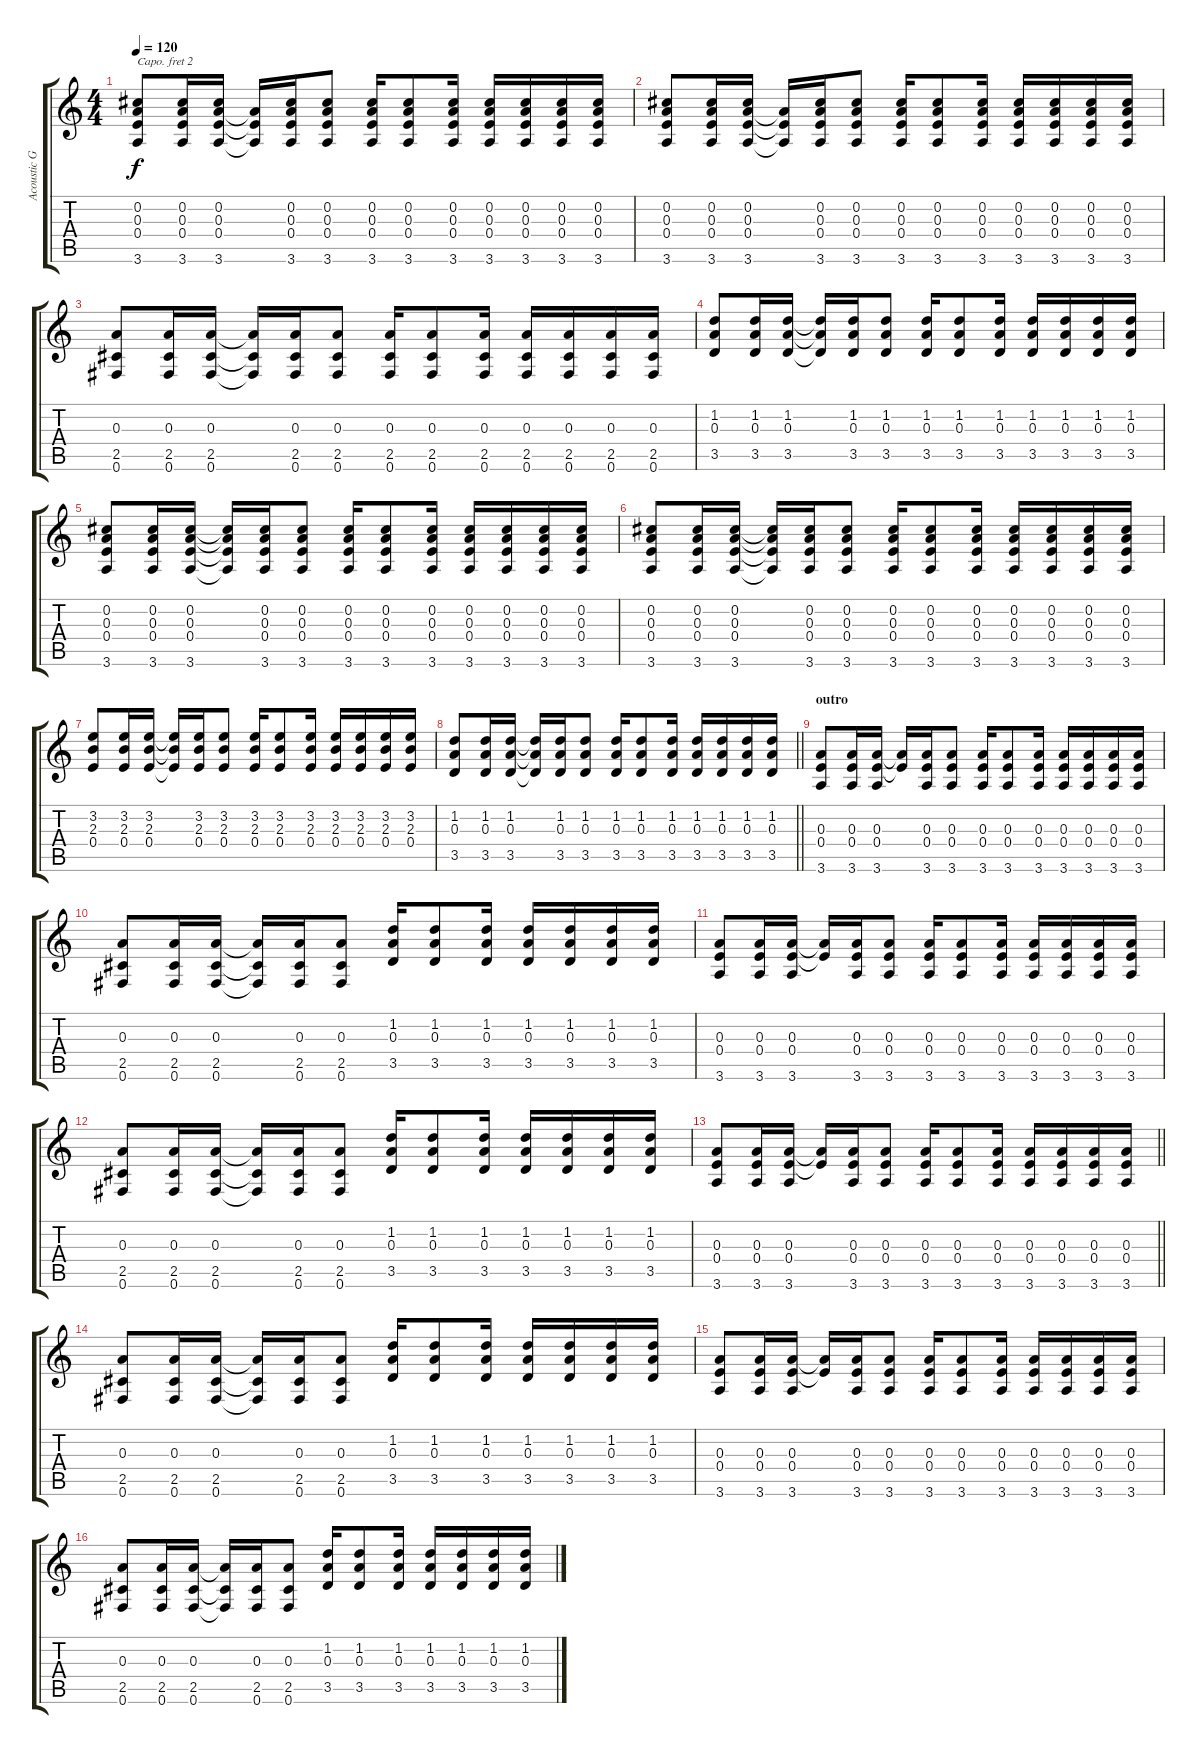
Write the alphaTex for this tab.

\track ("Acoustic Guitar (Tom Delonge)" "Acoustic G") {instrument acousticguitarsteel}
\staff {score tabs}
\capo 2
\tuning (E4 B3 G3 D3 A2 E2) {hide}
\ts (4 4)
\tempo 120
\clef g2
\ks c
(0.2 0.3 0.4 3.6).8{dy f} (0.2 0.3 0.4 3.6).16 (0.2 0.3 0.4 3.6).16 (0.3{t} 0.4{t} 3.6{t}).16 (0.2 0.3 0.4 3.6).16 (0.2 0.3 0.4 3.6).8 (0.2 0.3 0.4 3.6).16 (0.2 0.3 0.4 3.6).8 (0.2 0.3 0.4 3.6).16 (0.2 0.3 0.4 3.6).16 (0.2 0.3 0.4 3.6).16 (0.2 0.3 0.4 3.6).16 (0.2 0.3 0.4 3.6).16 |
(0.2 0.3 0.4 3.6).8 (0.2 0.3 0.4 3.6).16 (0.2 0.3 0.4 3.6).16 (0.3{t} 0.4{t} 3.6{t}).16 (0.2 0.3 0.4 3.6).16 (0.2 0.3 0.4 3.6).8 (0.2 0.3 0.4 3.6).16 (0.2 0.3 0.4 3.6).8 (0.2 0.3 0.4 3.6).16 (0.2 0.3 0.4 3.6).16 (0.2 0.3 0.4 3.6).16 (0.2 0.3 0.4 3.6).16 (0.2 0.3 0.4 3.6).16 |
(0.3 2.5 0.6).8 (0.3 2.5 0.6).16 (0.3 2.5 0.6).16 (0.3{t} 2.5{t} 0.6{t}).16 (0.3 2.5 0.6).16 (0.3 2.5 0.6).8 (0.3 2.5 0.6).16 (0.3 2.5 0.6).8 (0.3 2.5 0.6).16 (0.3 2.5 0.6).16 (0.3 2.5 0.6).16 (0.3 2.5 0.6).16 (0.3 2.5 0.6).16 |
(1.2 0.3 3.5).8 (1.2 0.3 3.5).16 (1.2 0.3 3.5).16 (1.2{t} 0.3{t} 3.5{t}).16 (1.2 0.3 3.5).16 (1.2 0.3 3.5).8 (1.2 0.3 3.5).16 (1.2 0.3 3.5).8 (1.2 0.3 3.5).16 (1.2 0.3 3.5).16 (1.2 0.3 3.5).16 (1.2 0.3 3.5).16 (1.2 0.3 3.5).16 |
(0.2 0.3 0.4 3.6).8 (0.2 0.3 0.4 3.6).16 (0.2 0.3 0.4 3.6).16 (0.2{t} 0.3{t} 0.4{t} 3.6{t}).16 (0.2 0.3 0.4 3.6).16 (0.2 0.3 0.4 3.6).8 (0.2 0.3 0.4 3.6).16 (0.2 0.3 0.4 3.6).8 (0.2 0.3 0.4 3.6).16 (0.2 0.3 0.4 3.6).16 (0.2 0.3 0.4 3.6).16 (0.2 0.3 0.4 3.6).16 (0.2 0.3 0.4 3.6).16 |
(0.2 0.3 0.4 3.6).8 (0.2 0.3 0.4 3.6).16 (0.2 0.3 0.4 3.6).16 (0.2{t} 0.3{t} 0.4{t} 3.6{t}).16 (0.2 0.3 0.4 3.6).16 (0.2 0.3 0.4 3.6).8 (0.2 0.3 0.4 3.6).16 (0.2 0.3 0.4 3.6).8 (0.2 0.3 0.4 3.6).16 (0.2 0.3 0.4 3.6).16 (0.2 0.3 0.4 3.6).16 (0.2 0.3 0.4 3.6).16 (0.2 0.3 0.4 3.6).16 |
(3.2 2.3 0.4).8 (3.2 2.3 0.4).16 (3.2 2.3 0.4).16 (3.2{t} 2.3{t} 0.4{t}).16 (3.2 2.3 0.4).16 (3.2 2.3 0.4).8 (3.2 2.3 0.4).16 (3.2 2.3 0.4).8 (3.2 2.3 0.4).16 (3.2 2.3 0.4).16 (3.2 2.3 0.4).16 (3.2 2.3 0.4).16 (3.2 2.3 0.4).16 |
\barLineRight lightlight
(1.2 0.3 3.5).8 (1.2 0.3 3.5).16 (1.2 0.3 3.5).16 (1.2{t} 0.3{t} 3.5{t}).16 (1.2 0.3 3.5).16 (1.2 0.3 3.5).8 (1.2 0.3 3.5).16 (1.2 0.3 3.5).8 (1.2 0.3 3.5).16 (1.2 0.3 3.5).16 (1.2 0.3 3.5).16 (1.2 0.3 3.5).16 (1.2 0.3 3.5).16 |
\section ("" "outro")
(0.3 0.4 3.6).8 (0.3 0.4 3.6).16 (0.3 0.4 3.6).16 (0.3{t} 0.4{t}).16 (0.3 0.4 3.6).16 (0.3 0.4 3.6).8 (0.3 0.4 3.6).16 (0.3 0.4 3.6).8 (0.3 0.4 3.6).16 (0.3 0.4 3.6).16 (0.3 0.4 3.6).16 (0.3 0.4 3.6).16 (0.3 0.4 3.6).16 |
(0.3 2.5 0.6).8 (0.3 2.5 0.6).16 (0.3 2.5 0.6).16 (0.3{t} 2.5{t} 0.6{t}).16 (0.3 2.5 0.6).16 (0.3 2.5 0.6).8 (1.2 0.3 3.5).16 (1.2 0.3 3.5).8 (1.2 0.3 3.5).16 (1.2 0.3 3.5).16 (1.2 0.3 3.5).16 (1.2 0.3 3.5).16 (1.2 0.3 3.5).16 |
(0.3 0.4 3.6).8 (0.3 0.4 3.6).16 (0.3 0.4 3.6).16 (0.3{t} 0.4{t}).16 (0.3 0.4 3.6).16 (0.3 0.4 3.6).8 (0.3 0.4 3.6).16 (0.3 0.4 3.6).8 (0.3 0.4 3.6).16 (0.3 0.4 3.6).16 (0.3 0.4 3.6).16 (0.3 0.4 3.6).16 (0.3 0.4 3.6).16 |
(0.3 2.5 0.6).8 (0.3 2.5 0.6).16 (0.3 2.5 0.6).16 (0.3{t} 2.5{t} 0.6{t}).16 (0.3 2.5 0.6).16 (0.3 2.5 0.6).8 (1.2 0.3 3.5).16 (1.2 0.3 3.5).8 (1.2 0.3 3.5).16 (1.2 0.3 3.5).16 (1.2 0.3 3.5).16 (1.2 0.3 3.5).16 (1.2 0.3 3.5).16 |
\barLineRight lightlight
(0.3 0.4 3.6).8 (0.3 0.4 3.6).16 (0.3 0.4 3.6).16 (0.3{t} 0.4{t}).16 (0.3 0.4 3.6).16 (0.3 0.4 3.6).8 (0.3 0.4 3.6).16 (0.3 0.4 3.6).8 (0.3 0.4 3.6).16 (0.3 0.4 3.6).16 (0.3 0.4 3.6).16 (0.3 0.4 3.6).16 (0.3 0.4 3.6).16 |
(0.3 2.5 0.6).8 (0.3 2.5 0.6).16 (0.3 2.5 0.6).16 (0.3{t} 2.5{t} 0.6{t}).16 (0.3 2.5 0.6).16 (0.3 2.5 0.6).8 (1.2 0.3 3.5).16 (1.2 0.3 3.5).8 (1.2 0.3 3.5).16 (1.2 0.3 3.5).16 (1.2 0.3 3.5).16 (1.2 0.3 3.5).16 (1.2 0.3 3.5).16 |
(0.3 0.4 3.6).8 (0.3 0.4 3.6).16 (0.3 0.4 3.6).16 (0.3{t} 0.4{t}).16 (0.3 0.4 3.6).16 (0.3 0.4 3.6).8 (0.3 0.4 3.6).16 (0.3 0.4 3.6).8 (0.3 0.4 3.6).16 (0.3 0.4 3.6).16 (0.3 0.4 3.6).16 (0.3 0.4 3.6).16 (0.3 0.4 3.6).16 |
(0.3 2.5 0.6).8 (0.3 2.5 0.6).16 (0.3 2.5 0.6).16 (0.3{t} 2.5{t} 0.6{t}).16 (0.3 2.5 0.6).16 (0.3 2.5 0.6).8 (1.2 0.3 3.5).16 (1.2 0.3 3.5).8 (1.2 0.3 3.5).16 (1.2 0.3 3.5).16 (1.2 0.3 3.5).16 (1.2 0.3 3.5).16 (1.2 0.3 3.5).16
